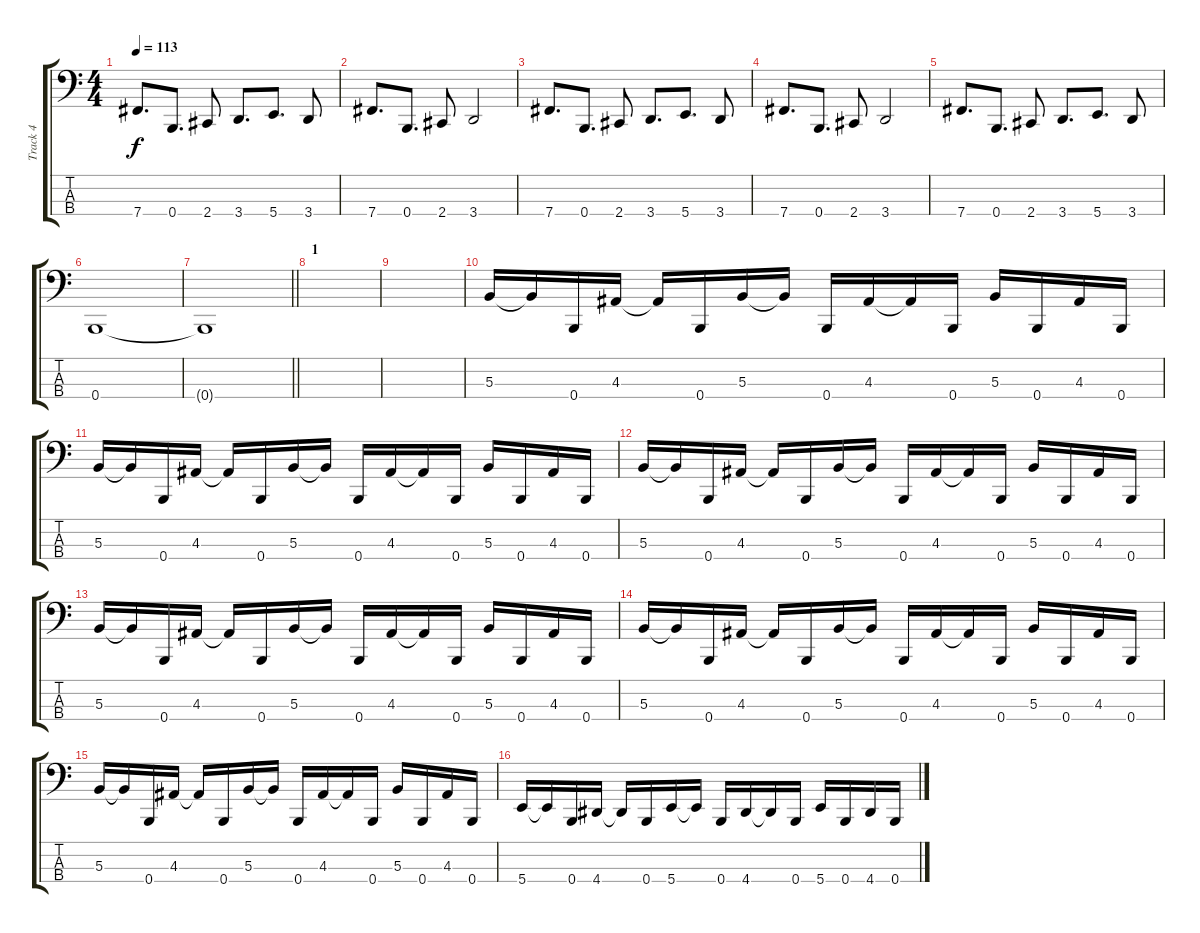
\track ("Track 4" "Track 4") {instrument electricbassfinger}
\staff {score tabs}
\tuning (Eb2 Bb1 Gb1 B0) {hide}
\ts (4 4)
\tempo 113
\clef f4
\ks c
7.4.8{d dy f} 0.4.8{d} 2.4.8 3.4.8{d} 5.4.8{d} 3.4.8 |
7.4.8{d} 0.4.8{d} 2.4.8 3.4.2 |
7.4.8{d} 0.4.8{d} 2.4.8 3.4.8{d} 5.4.8{d} 3.4.8 |
7.4.8{d} 0.4.8{d} 2.4.8 3.4.2 |
7.4.8{d} 0.4.8{d} 2.4.8 3.4.8{d} 5.4.8{d} 3.4.8 |
0.4.1 |
\barLineRight lightlight
0.4{t}.1 |
\section ("" "1")
|
|
5.3.16 5.3{t}.16 0.4.16 4.3.16 4.3{t}.16 0.4.16 5.3.16 5.3{t}.16 0.4.16 4.3.16 4.3{t}.16 0.4.16 5.3.16 0.4.16 4.3.16 0.4.16 |
5.3.16 5.3{t}.16 0.4.16 4.3.16 4.3{t}.16 0.4.16 5.3.16 5.3{t}.16 0.4.16 4.3.16 4.3{t}.16 0.4.16 5.3.16 0.4.16 4.3.16 0.4.16 |
5.3.16 5.3{t}.16 0.4.16 4.3.16 4.3{t}.16 0.4.16 5.3.16 5.3{t}.16 0.4.16 4.3.16 4.3{t}.16 0.4.16 5.3.16 0.4.16 4.3.16 0.4.16 |
5.3.16 5.3{t}.16 0.4.16 4.3.16 4.3{t}.16 0.4.16 5.3.16 5.3{t}.16 0.4.16 4.3.16 4.3{t}.16 0.4.16 5.3.16 0.4.16 4.3.16 0.4.16 |
5.3.16 5.3{t}.16 0.4.16 4.3.16 4.3{t}.16 0.4.16 5.3.16 5.3{t}.16 0.4.16 4.3.16 4.3{t}.16 0.4.16 5.3.16 0.4.16 4.3.16 0.4.16 |
5.3.16 5.3{t}.16 0.4.16 4.3.16 4.3{t}.16 0.4.16 5.3.16 5.3{t}.16 0.4.16 4.3.16 4.3{t}.16 0.4.16 5.3.16 0.4.16 4.3.16 0.4.16 |
5.4.16 5.4{t}.16 0.4.16 4.4.16 4.4{t}.16 0.4.16 5.4.16 5.4{t}.16 0.4.16 4.4.16 4.4{t}.16 0.4.16 5.4.16 0.4.16 4.4.16 0.4.16
